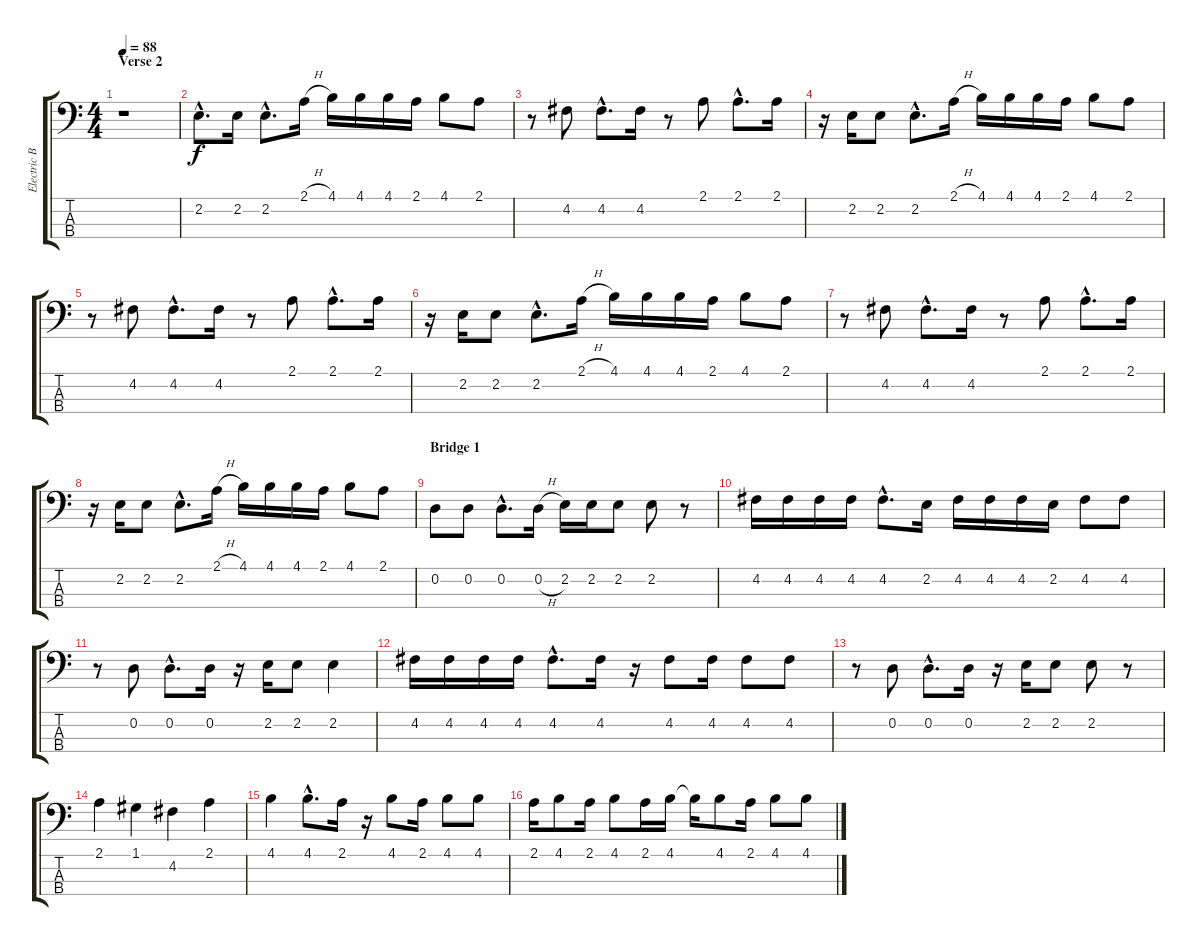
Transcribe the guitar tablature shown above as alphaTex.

\track ("Electric Bass Guitar" "Electric B") {instrument electricbassfinger}
\staff {score tabs}
\tuning (G2 D2 A1 E1) {hide}
\ts (4 4)
\section ("" "Verse 2")
\tempo 88
\clef f4
\ks c
r.1{dy f} |
2.2{hac}.8{d} 2.2.16 2.2{hac}.8{d} 2.1{h}.16 4.1.16 4.1.16 4.1.16 2.1.16 4.1.8 2.1.8 |
r.8 4.2.8 4.2{hac}.8{d} 4.2.16 r.8 2.1.8 2.1{hac}.8{d} 2.1.16 |
r.16 2.2.16 2.2.8 2.2{hac}.8{d} 2.1{h}.16 4.1.16 4.1.16 4.1.16 2.1.16 4.1.8 2.1.8 |
r.8 4.2.8 4.2{hac}.8{d} 4.2.16 r.8 2.1.8 2.1{hac}.8{d} 2.1.16 |
r.16 2.2.16 2.2.8 2.2{hac}.8{d} 2.1{h}.16 4.1.16 4.1.16 4.1.16 2.1.16 4.1.8 2.1.8 |
r.8 4.2.8 4.2{hac}.8{d} 4.2.16 r.8 2.1.8 2.1{hac}.8{d} 2.1.16 |
r.16 2.2.16 2.2.8 2.2{hac}.8{d} 2.1{h}.16 4.1.16 4.1.16 4.1.16 2.1.16 4.1.8 2.1.8 |
\section ("" "Bridge 1")
0.2.8 0.2.8 0.2{hac}.8{d} 0.2{h}.16 2.2.16 2.2.16 2.2.8 2.2.8 r.8 |
4.2.16 4.2.16 4.2.16 4.2.16 4.2{hac}.8{d} 2.2.16 4.2.16 4.2.16 4.2.16 2.2.16 4.2.8 4.2.8 |
r.8 0.2.8 0.2{hac}.8{d} 0.2.16 r.16 2.2.16 2.2.8 2.2.4 |
4.2.16 4.2.16 4.2.16 4.2.16 4.2{hac}.8{d} 4.2.16 r.16 4.2.8 4.2.16 4.2.8 4.2.8 |
r.8 0.2.8 0.2{hac}.8{d} 0.2.16 r.16 2.2.16 2.2.8 2.2.8 r.8 |
2.1.4 1.1.4 4.2.4 2.1.4 |
4.1.4 4.1{hac}.8{d} 2.1.16 r.16 4.1.8 2.1.16 4.1.8 4.1.8 |
2.1.16 4.1.8 2.1.16 4.1.8 2.1.16 4.1.16 4.1{t}.16 4.1.8 2.1.16 4.1.8 4.1.8
